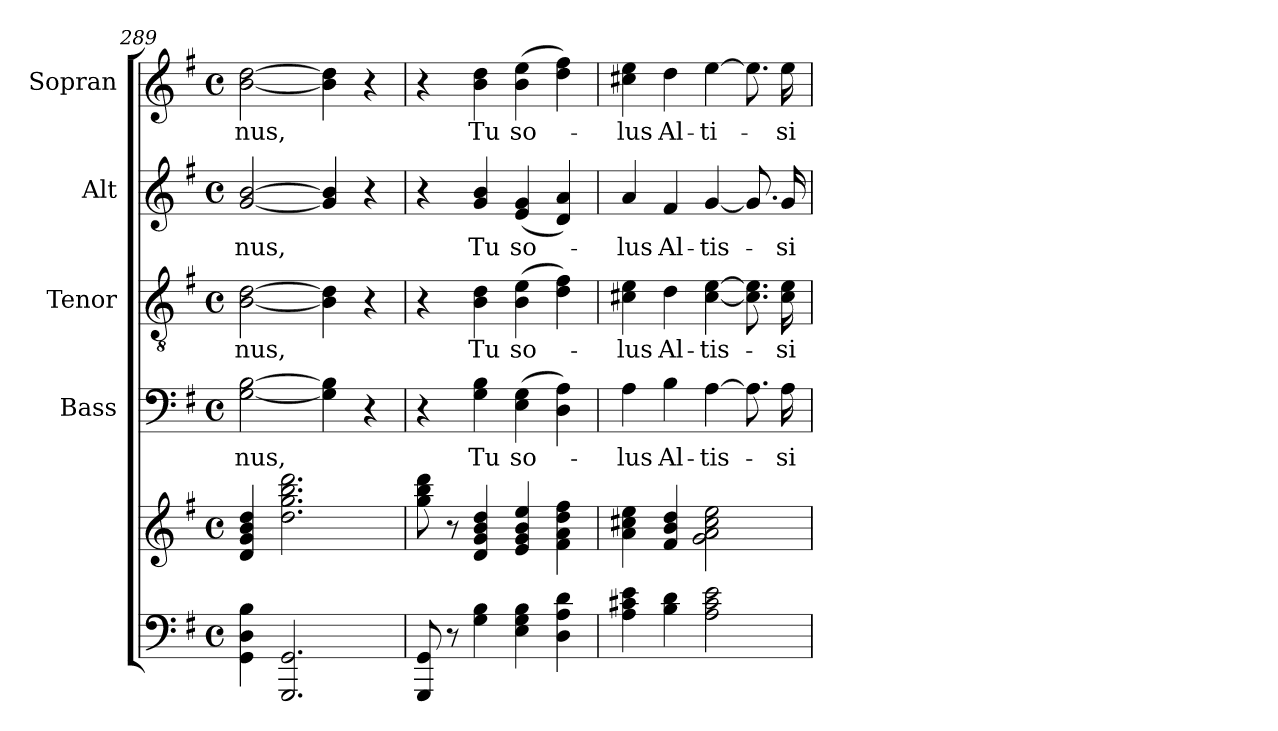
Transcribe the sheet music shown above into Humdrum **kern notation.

**kern	**kern	**kern	**text	**kern	**text	**kern	**text	**kern	**text
*part5	*part5	*part4	*part4	*part3	*part3	*part2	*part2	*part1	*part1
*staff6	*staff5	*staff4	*staff4	*staff3	*staff3	*staff2	*staff2	*staff1	*staff1
*	*	*I"Bass	*	*I"Tenor	*	*I"Alt	*	*I"Sopran	*
*	*	*I'B.	*	*I'T.	*	*I'A.	*	*I'S.	*
*clefF4	*clefG2	*clefF4	*	*clefGv2	*	*clefG2	*	*clefG2	*
*k[f#]	*k[f#]	*k[f#]	*	*k[f#]	*	*k[f#]	*	*k[f#]	*
*G:	*G:	*G:	*	*G:	*	*G:	*	*G:	*
*M4/4	*M4/4	*M4/4	*	*M4/4	*	*M4/4	*	*M4/4	*
*met(c)	*met(c)	*met(c)	*	*met(c)	*	*met(c)	*	*met(c)	*
=289	=289	=289	=289	=289	=289	=289	=289	=289	=289
!	!	!	!LO:LY:b	!	!LO:LY:b	!	!LO:LY:b	!	!LO:LY:b
4GG\ 4D\ 4B\	4d/ 4g/ 4b/ 4dd/	[2G\ [2B\	-nus,	[2B\ [2d\	-nus,	[2g/ [2b/	-nus,	[2b\ [2dd\	-nus,
2.GGG/ 2.GG/	2.dd\ 2.gg\ 2.bb\ 2.ddd\	.	.	.	.	.	.	.	.
.	.	4G\] 4B\]	.	4B\] 4d\]	.	4g/] 4b/]	.	4b\] 4dd\]	.
.	.	4r	.	4r	.	4r	.	4r	.
=290	=290	=290	=290	=290	=290	=290	=290	=290	=290
8GGG/ 8GG/	8gg\ 8bb\ 8ddd\	4r	.	4r	.	4r	.	4r	.
8r	8r	.	.	.	.	.	.	.	.
!	!	!	!LO:LY:b	!	!LO:LY:b	!	!LO:LY:b	!	!LO:LY:b
4G\ 4B\	4d/ 4g/ 4b/ 4dd/	4G\ 4B\	Tu	4B\ 4d\	Tu	4g/ 4b/	Tu	4b\ 4dd\	Tu
!	!	!	!LO:LY:b	!	!LO:LY:b	!	!LO:LY:b	!	!LO:LY:b
4E\ 4G\ 4B\	4e/ 4g/ 4b/ 4ee/	(>4E\ 4G\	so-	(>4B\ 4e\	so-	(<4e/ 4g/	so-	(>4b\ 4ee\	so-
4D\ 4A\ 4d\	4f#\ 4a\ 4dd\ 4ff#\	4D\ 4A\)	.	4d\ 4f#\)	.	4d/ 4a/)	.	4dd\ 4ff#\)	.
!!LO:PB:g=z
=291	=291	=291	=291	=291	=291	=291	=291	=291	=291
!	!	!	!LO:LY:b	!	!LO:LY:b	!	!LO:LY:b	!	!LO:LY:b
4A\ 4c#X\ 4e\	4a\ 4cc#X\ 4ee\	4A\	-lus	4c#X\ 4e\	-lus	4a/	-lus	4cc#X\ 4ee\	-lus
!	!	!	!LO:LY:b	!	!LO:LY:b	!	!LO:LY:b	!	!LO:LY:b
4B\ 4d\	4f#/ 4b/ 4dd/	4B\	Al-	4d\	Al-	4f#/	Al-	4dd\	Al-
!	!	!	!LO:LY:b	!	!LO:LY:b	!	!LO:LY:b	!	!LO:LY:b
2A\ 2c#\ 2e\	2g\ 2a\ 2cc#\ 2ee\	[4A\	-tis-	[4c#\ [4e\	-tis-	[4g/	-tis-	[4ee\	-ti-
.	.	8.A\]	.	8.c#\] 8.e\]	.	8.g/]	.	8.ee\]	.
!	!	!	!LO:LY:b	!	!LO:LY:b	!	!LO:LY:b	!	!LO:LY:b
.	.	16A\	-si-	16c#\ 16e\	-si-	16g/	-si-	16ee\	-si-
=	=	=	=	=	=	=	=	=	=
*-	*-	*-	*-	*-	*-	*-	*-	*-	*-
